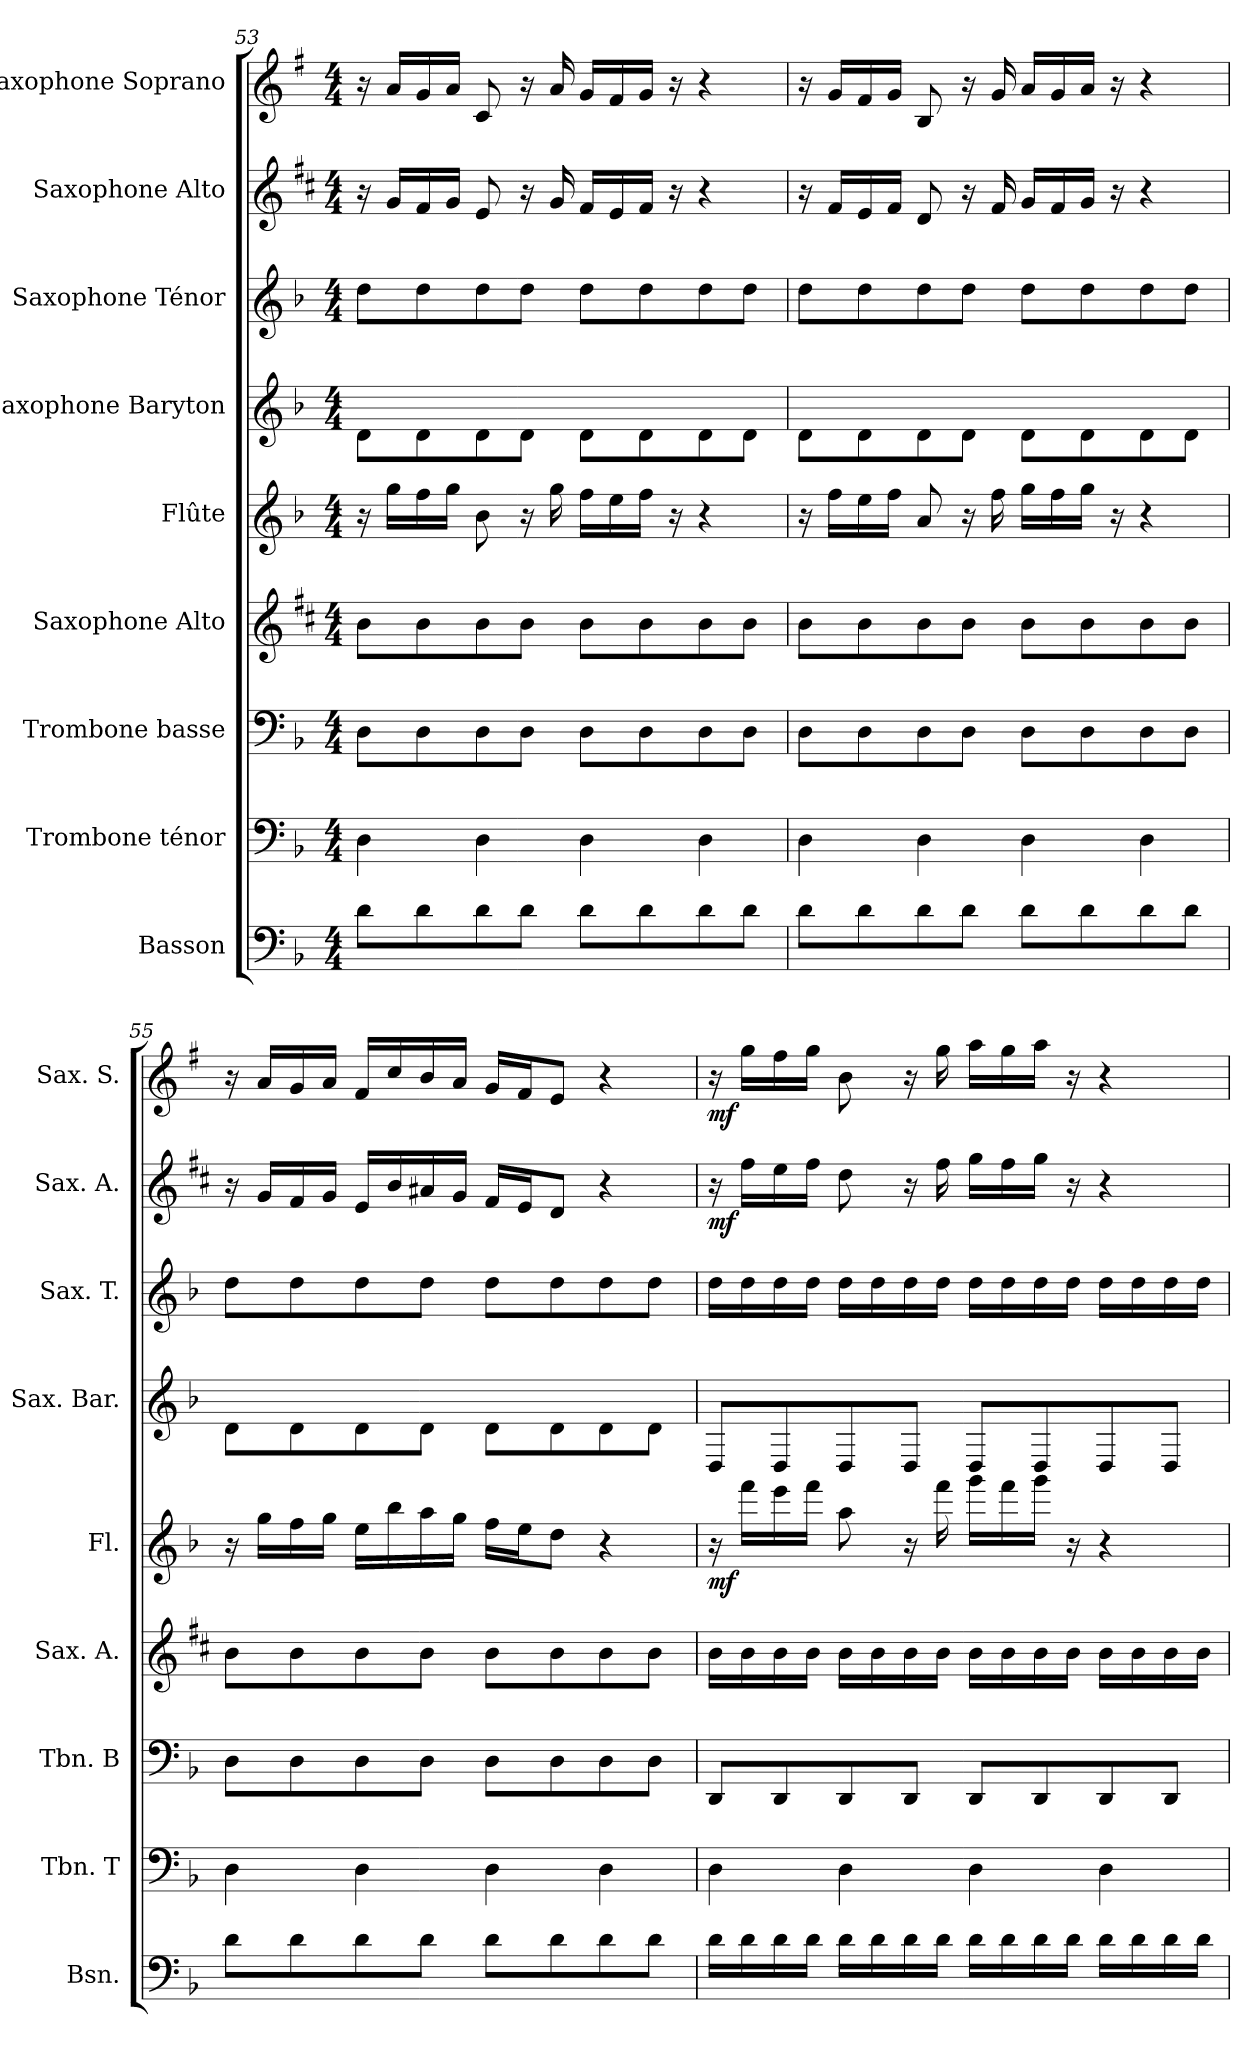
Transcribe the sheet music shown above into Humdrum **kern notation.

**kern	**kern	**kern	**kern	**kern	**dynam	**kern	**kern	**kern	**dynam	**kern	**dynam
*part9	*part8	*part7	*part6	*part5	*part5	*part4	*part3	*part2	*part2	*part1	*part1
*staff9	*staff8	*staff7	*staff6	*staff5	*staff5	*staff4	*staff3	*staff2	*staff2	*staff1	*staff1
*I"Basson	*I"Trombone ténor	*I"Trombone basse	*I"Saxophone Alto	*I"Flûte	*	*I"Saxophone Baryton	*I"Saxophone Ténor	*I"Saxophone Alto	*	*I"Saxophone Soprano	*
*I'Bsn.	*I'Tbn. T	*I'Tbn. B	*I'Sax. A.	*I'Fl.	*	*I'Sax. Bar.	*I'Sax. T.	*I'Sax. A.	*	*I'Sax. S.	*
*clefF4	*clefF4	*clefF4	*clefG2	*clefG2	*	*clefG2	*clefG2	*clefG2	*	*clefG2	*
*	*	*	*ITrd5c9	*	*	*ITrd12c21	*ITrd8c14	*ITrd5c9	*	*ITrd1c2	*
*k[b-]	*k[b-]	*k[b-]	*k[b-]	*k[b-]	*	*k[b-]	*k[b-]	*k[b-]	*	*k[b-]	*
*M4/4	*M4/4	*M4/4	*M4/4	*M4/4	*	*M4/4	*M4/4	*M4/4	*	*M4/4	*
=53	=53	=53	=53	=53	=53	=53	=53	=53	=53	=53	=53
8d\L	4D\	8D\L	8d\L	16r	.	8D\L	8d\L	16r	.	16r	.
.	.	.	.	16gg\LL	.	.	.	16B-/LL	.	16g/LL	.
8d\	.	8D\	8d\	16ff\	.	8D\	8d\	16A/	.	16f/	.
.	.	.	.	16gg\JJ	.	.	.	16B-/JJ	.	16g/JJ	.
8d\	4D\	8D\	8d\	8b-\	.	8D\	8d\	8G/	.	8B-/	.
8d\J	.	8D\J	8d\J	16r	.	8D\J	8d\J	16r	.	16r	.
.	.	.	.	16gg\	.	.	.	16B-/	.	16g/	.
8d\L	4D\	8D\L	8d\L	16ff\LL	.	8D\L	8d\L	16A/LL	.	16f/LL	.
.	.	.	.	16ee\	.	.	.	16G/	.	16e/	.
8d\	.	8D\	8d\	16ff\JJ	.	8D\	8d\	16A/JJ	.	16f/JJ	.
.	.	.	.	16r	.	.	.	16r	.	16r	.
8d\	4D\	8D\	8d\	4r	.	8D\	8d\	4r	.	4r	.
8d\J	.	8D\J	8d\J	.	.	8D\J	8d\J	.	.	.	.
!!LO:PB:g=z
=54	=54	=54	=54	=54	=54	=54	=54	=54	=54	=54	=54
8d\L	4D\	8D\L	8d\L	16r	.	8D\L	8d\L	16r	.	16r	.
.	.	.	.	16ff\LL	.	.	.	16A/LL	.	16f/LL	.
8d\	.	8D\	8d\	16ee\	.	8D\	8d\	16G/	.	16e/	.
.	.	.	.	16ff\JJ	.	.	.	16A/JJ	.	16f/JJ	.
8d\	4D\	8D\	8d\	8a/	.	8D\	8d\	8F/	.	8A/	.
8d\J	.	8D\J	8d\J	16r	.	8D\J	8d\J	16r	.	16r	.
.	.	.	.	16ff\	.	.	.	16A/	.	16f/	.
8d\L	4D\	8D\L	8d\L	16gg\LL	.	8D\L	8d\L	16B-/LL	.	16g/LL	.
.	.	.	.	16ff\	.	.	.	16A/	.	16f/	.
8d\	.	8D\	8d\	16gg\JJ	.	8D\	8d\	16B-/JJ	.	16g/JJ	.
.	.	.	.	16r	.	.	.	16r	.	16r	.
8d\	4D\	8D\	8d\	4r	.	8D\	8d\	4r	.	4r	.
8d\J	.	8D\J	8d\J	.	.	8D\J	8d\J	.	.	.	.
=55	=55	=55	=55	=55	=55	=55	=55	=55	=55	=55	=55
8d\L	4D\	8D\L	8d\L	16r	.	8D\L	8d\L	16r	.	16r	.
.	.	.	.	16gg\LL	.	.	.	16B-/LL	.	16g/LL	.
8d\	.	8D\	8d\	16ff\	.	8D\	8d\	16A/	.	16f/	.
.	.	.	.	16gg\JJ	.	.	.	16B-/JJ	.	16g/JJ	.
8d\	4D\	8D\	8d\	16ee\LL	.	8D\	8d\	16G/LL	.	16e/LL	.
.	.	.	.	16bb-\	.	.	.	16d/	.	16b-/	.
8d\J	.	8D\J	8d\J	16aa\	.	8D\J	8d\J	16c#X/	.	16a/	.
.	.	.	.	16gg\JJ	.	.	.	16B-/JJ	.	16g/JJ	.
8d\L	4D\	8D\L	8d\L	16ff\LL	.	8D\L	8d\L	16A/LL	.	16f/LL	.
.	.	.	.	16ee\J	.	.	.	16G/J	.	16e/J	.
8d\	.	8D\	8d\	8dd\J	.	8D\	8d\	8F/J	.	8d/J	.
8d\	4D\	8D\	8d\	4r	.	8D\	8d\	4r	.	4r	.
8d\J	.	8D\J	8d\J	.	.	8D\J	8d\J	.	.	.	.
!!LO:PB:g=z
=56	=56	=56	=56	=56	=56	=56	=56	=56	=56	=56	=56
!	!	!	!	!	!LO:DY:b	!	!	!	!LO:DY:b	!	!LO:DY:b
16d\LL	4D\	8DD/L	16d\LL	16r	mf	8DD/L	16d\LL	16r	mf	16r	mf
16d\	.	.	16d\	16fff\LL	.	.	16d\	16a\LL	.	16ff\LL	.
16d\	.	8DD/	16d\	16eee\	.	8DD/	16d\	16g\	.	16ee\	.
16d\JJ	.	.	16d\JJ	16fff\JJ	.	.	16d\JJ	16a\JJ	.	16ff\JJ	.
16d\LL	4D\	8DD/	16d\LL	8aa\	.	8DD/	16d\LL	8f\	.	8a\	.
16d\	.	.	16d\	.	.	.	16d\	.	.	.	.
16d\	.	8DD/J	16d\	16r	.	8DD/J	16d\	16r	.	16r	.
16d\JJ	.	.	16d\JJ	16fff\	.	.	16d\JJ	16a\	.	16ff\	.
16d\LL	4D\	8DD/L	16d\LL	16ggg\LL	.	8DD/L	16d\LL	16b-\LL	.	16gg\LL	.
16d\	.	.	16d\	16fff\	.	.	16d\	16a\	.	16ff\	.
16d\	.	8DD/	16d\	16ggg\JJ	.	8DD/	16d\	16b-\JJ	.	16gg\JJ	.
16d\JJ	.	.	16d\JJ	16r	.	.	16d\JJ	16r	.	16r	.
16d\LL	4D\	8DD/	16d\LL	4r	.	8DD/	16d\LL	4r	.	4r	.
16d\	.	.	16d\	.	.	.	16d\	.	.	.	.
16d\	.	8DD/J	16d\	.	.	8DD/J	16d\	.	.	.	.
16d\JJ	.	.	16d\JJ	.	.	.	16d\JJ	.	.	.	.
=	=	=	=	=	=	=	=	=	=	=	=
*-	*-	*-	*-	*-	*-	*-	*-	*-	*-	*-	*-
